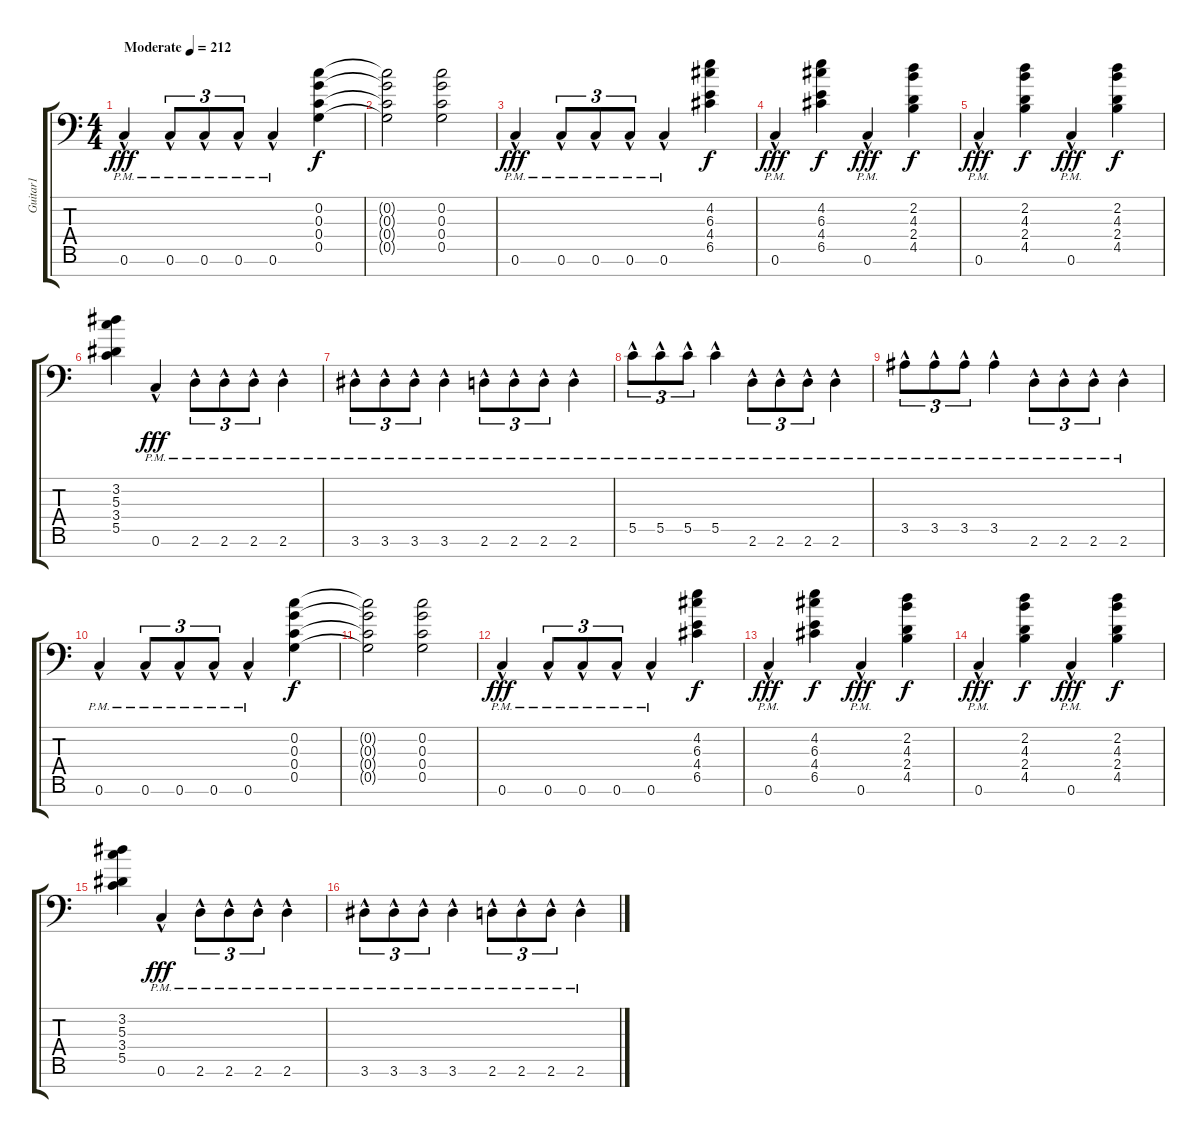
\track ("Guitar1" "Guitar1") {instrument distortionguitar}
\staff {score tabs}
\tuning (E4 C4 G3 C3 G2 C2 G1) {hide}
\ts (4 4)
\tempo (212 "Moderate")
\clef f4
\ks c
0.6{hac pm}.4{dy fff instrument distortionguitar} 0.6{hac pm}.8{tu (3 2)} 0.6{hac pm}.8{tu (3 2)} 0.6{hac pm}.8{tu (3 2)} 0.6{hac pm}.4 (0.2 0.3 0.4 0.5).4{dy f} |
(0.2{t} 0.3{t} 0.4{t} 0.5{t}).2 (0.2 0.3 0.4 0.5).2 |
0.6{hac pm}.4{dy fff} 0.6{hac pm}.8{tu (3 2)} 0.6{hac pm}.8{tu (3 2)} 0.6{hac pm}.8{tu (3 2)} 0.6{hac pm}.4 (4.2 6.3 4.4 6.5).4{dy f} |
0.6{hac pm}.4{dy fff} (4.2 6.3 4.4 6.5).4{dy f} 0.6{hac pm}.4{dy fff} (2.2 4.3 2.4 4.5).4{dy f} |
0.6{hac pm}.4{dy fff} (2.2 4.3 2.4 4.5).4{dy f} 0.6{hac pm}.4{dy fff} (2.2 4.3 2.4 4.5).4{dy f} |
(3.2 5.3 3.4 5.5).4 0.6{hac pm}.4{dy fff} 2.6{hac pm}.8{tu (3 2)} 2.6{hac pm}.8{tu (3 2)} 2.6{hac pm}.8{tu (3 2)} 2.6{hac pm}.4 |
3.6{hac pm}.8{tu (3 2)} 3.6{hac pm}.8{tu (3 2)} 3.6{hac pm}.8{tu (3 2)} 3.6{hac pm}.4 2.6{hac pm}.8{tu (3 2)} 2.6{hac pm}.8{tu (3 2)} 2.6{hac pm}.8{tu (3 2)} 2.6{hac pm}.4 |
5.5{hac pm}.8{tu (3 2)} 5.5{hac pm}.8{tu (3 2)} 5.5{hac pm}.8{tu (3 2)} 5.5{hac pm}.4 2.6{hac pm}.8{tu (3 2)} 2.6{hac pm}.8{tu (3 2)} 2.6{hac pm}.8{tu (3 2)} 2.6{hac pm}.4 |
3.5{hac pm}.8{tu (3 2)} 3.5{hac pm}.8{tu (3 2)} 3.5{hac pm}.8{tu (3 2)} 3.5{hac pm}.4 2.6{hac pm}.8{tu (3 2)} 2.6{hac pm}.8{tu (3 2)} 2.6{hac pm}.8{tu (3 2)} 2.6{hac pm}.4 |
0.6{hac pm}.4 0.6{hac pm}.8{tu (3 2)} 0.6{hac pm}.8{tu (3 2)} 0.6{hac pm}.8{tu (3 2)} 0.6{hac pm}.4 (0.2 0.3 0.4 0.5).4{dy f} |
(0.2{t} 0.3{t} 0.4{t} 0.5{t}).2 (0.2 0.3 0.4 0.5).2 |
0.6{hac pm}.4{dy fff} 0.6{hac pm}.8{tu (3 2)} 0.6{hac pm}.8{tu (3 2)} 0.6{hac pm}.8{tu (3 2)} 0.6{hac pm}.4 (4.2 6.3 4.4 6.5).4{dy f} |
0.6{hac pm}.4{dy fff} (4.2 6.3 4.4 6.5).4{dy f} 0.6{hac pm}.4{dy fff} (2.2 4.3 2.4 4.5).4{dy f} |
0.6{hac pm}.4{dy fff} (2.2 4.3 2.4 4.5).4{dy f} 0.6{hac pm}.4{dy fff} (2.2 4.3 2.4 4.5).4{dy f} |
(3.2 5.3 3.4 5.5).4 0.6{hac pm}.4{dy fff} 2.6{hac pm}.8{tu (3 2)} 2.6{hac pm}.8{tu (3 2)} 2.6{hac pm}.8{tu (3 2)} 2.6{hac pm}.4 |
3.6{hac pm}.8{tu (3 2)} 3.6{hac pm}.8{tu (3 2)} 3.6{hac pm}.8{tu (3 2)} 3.6{hac pm}.4 2.6{hac pm}.8{tu (3 2)} 2.6{hac pm}.8{tu (3 2)} 2.6{hac pm}.8{tu (3 2)} 2.6{hac pm}.4
